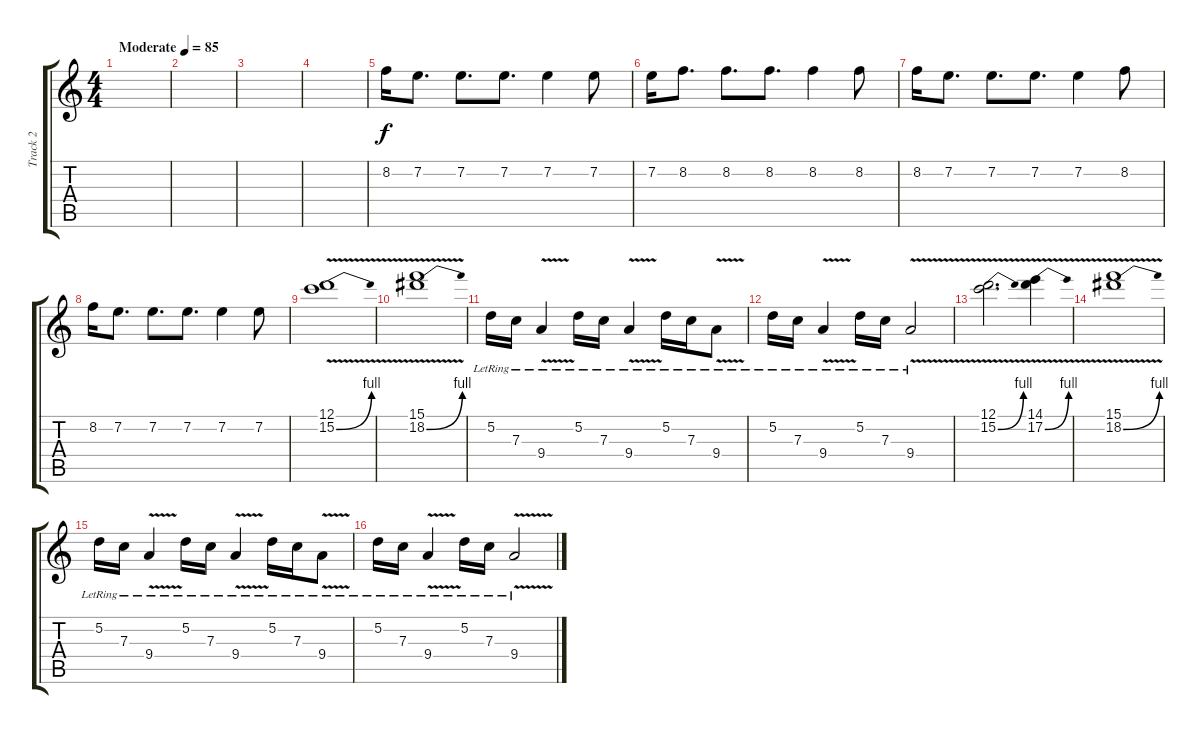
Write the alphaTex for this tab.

\track ("Track 2" "Track 2") {instrument overdrivenguitar}
\staff {score tabs}
\tuning (D4 A3 F3 C3 G2 C2) {hide}
\ts (4 4)
\tempo (85 "Moderate")
\clef g2
\ks c
|
|
|
|
8.2.16{volume 14 instrument electricguitarjazz} 7.2.8{d} 7.2.8{d} 7.2.8{d} 7.2.4 7.2.8 |
7.2.16 8.2.8{d} 8.2.8{d} 8.2.8{d} 8.2.4 8.2.8 |
8.2.16 7.2.8{d} 7.2.8{d} 7.2.8{d} 7.2.4 8.2.8 |
8.2.16 7.2.8{d} 7.2.8{d} 7.2.8{d} 7.2.4 7.2.8 |
(12.1 15.2{be (bend 0 0 60 4) v}).1{instrument overdrivenguitar} |
(15.1 18.2{be (bend 0 0 60 4) v}).1 |
5.2{lr}.16{volume 16 instrument electricguitarjazz} 7.3{lr}.16 9.4{v lr}.4 5.2{lr}.16 7.3{lr}.16 9.4{v lr}.4 5.2{lr}.16 7.3{lr}.16 9.4{v lr}.8 |
5.2{lr}.16 7.3{lr}.16 9.4{v lr}.4 5.2{lr}.16 7.3{lr}.16 9.4{v lr}.2 |
(12.1 15.2{be (bend 0 0 60 4) v}).2{d instrument overdrivenguitar} (14.1 17.2{be (bend 0 0 60 4) v}).4 |
(15.1 18.2{be (bend 0 0 60 4) v}).1 |
5.2{lr}.16{volume 16 instrument electricguitarjazz} 7.3{lr}.16 9.4{v lr}.4 5.2{lr}.16 7.3{lr}.16 9.4{v lr}.4 5.2{lr}.16 7.3{lr}.16 9.4{v lr}.8 |
5.2{lr}.16 7.3{lr}.16 9.4{v lr}.4 5.2{lr}.16 7.3{lr}.16 9.4{v lr}.2
